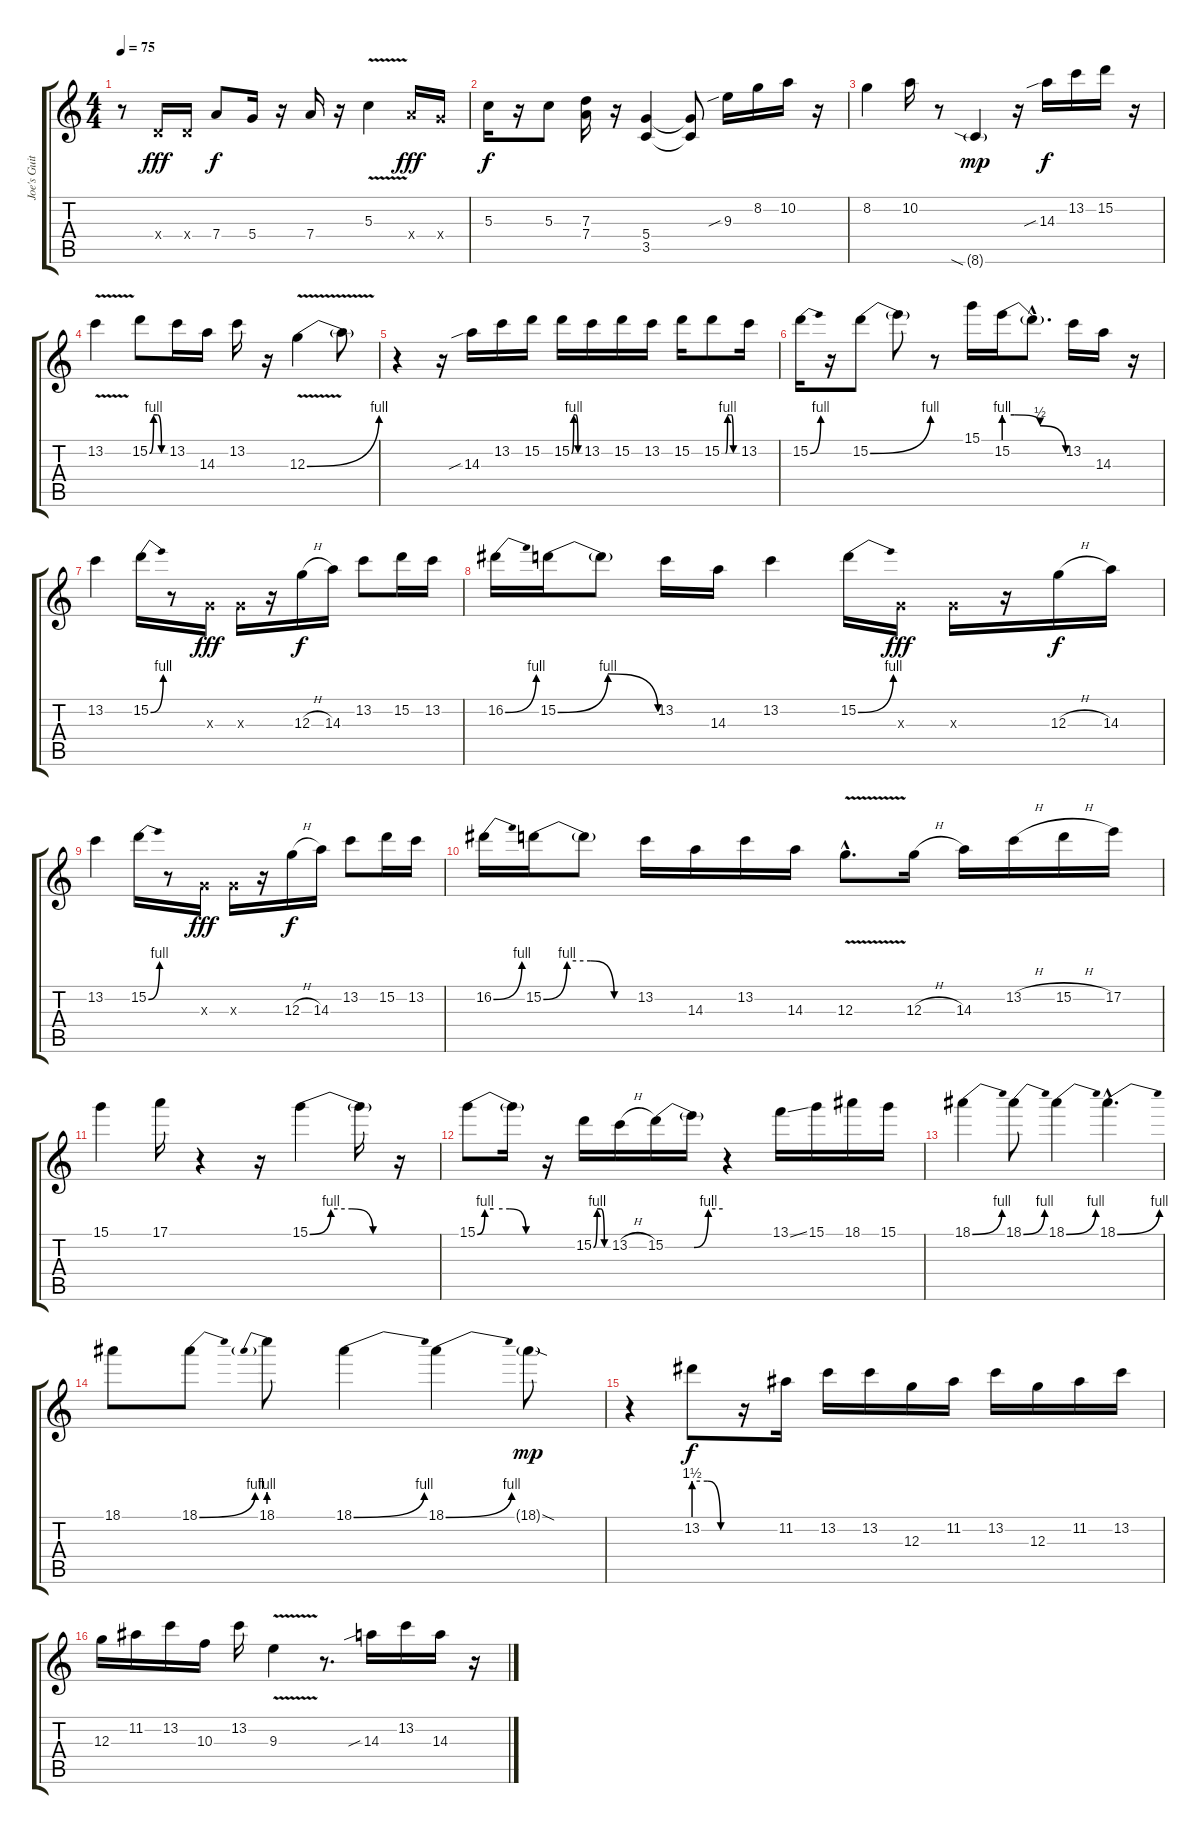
\track ("Joe's Guitar" "Joe's Guit") {instrument distortionguitar}
\staff {score tabs}
\tuning (E4 B3 G3 D3 A2 E2) {hide}
\ts (4 4)
\tempo 75
\clef g2
\ks c
r.8{dy f} 0.4{x}.16{dy fff} 0.4{x}.16 7.4.8{dy f} 5.4.16 r.16 7.4.16 r.16 5.3{v}.4 7.4{x}.16{dy fff} 5.4{x}.16 |
5.3.16{dy f} r.16 5.3.8 (7.3 7.4).16 r.16 (5.4 3.5).4 (5.4{t} 3.5{t}).8 9.3{sib}.16 8.2.16 10.2.16 r.16 |
8.2.4 10.2.16 r.8 8.6{sia g}.4{dy mp} r.16 14.3{sib}.16{dy f} 13.2.16 15.2.16 r.16 |
13.2{v}.4 15.2{be (custom 0 0 15 4 30 4 45 0 60 0)}.8 13.2.16 14.3.16 13.2.16 r.16 12.3{be (bend 0 0 60 4) v}.4 12.3{t}.8 |
r.4 r.16 14.3{sib}.16 13.2.16 15.2.16 15.2{be (custom 0 0 15 4 30 4 45 0 60 0)}.16 13.2.16 15.2.16 13.2.16 15.2.16 15.2{be (custom 0 0 15 0 23 4 30 4 35 4 37 4 45 0 60 0)}.8 13.2.16 |
15.2{be (bend 0 0 60 4)}.16 r.16 15.2{be (bend 0 0 60 4)}.8 15.2{t}.8 r.8 15.1.16 15.2{be (custom 0 4 10 4 35 2 60 0)}.16 15.2{hac t}.8{d} 13.2.16 14.3.16 r.16 |
13.2.4 15.2{be (bend 0 0 60 4)}.16 r.8 0.3{x}.16{dy fff} 0.3{x}.16 r.16 12.3{h}.16{dy f} 14.3.16 13.2.8 15.2.16 13.2.16 |
16.2{be (bend 0 0 60 4)}.16 15.2{be (bendrelease 0 0 15 4 30 4 60 0)}.16 15.2{t}.8 13.2.16 14.3.16 13.2.4 15.2{be (bend 0 0 60 4)}.16 0.3{x}.16{dy fff} 0.3{x}.16 r.16 12.3{h}.16{dy f} 14.3.16 |
13.2.4 15.2{be (bend 0 0 60 4)}.16 r.8 0.3{x}.16{dy fff} 0.3{x}.16 r.16 12.3{h}.16{dy f} 14.3.16 13.2.8 15.2.16 13.2.16 |
16.2{be (bend 0 0 60 4)}.16 15.2{be (custom 0 0 15 4 30 4 45 0 60 0)}.16 15.2{t}.8 13.2.16 14.3.16 13.2.16 14.3.16 12.3{v hac}.8{d} 12.3{h}.16 14.3.16 13.2{h}.16 15.2{h}.16 17.2.16 |
15.1.4 17.1.16 r.4 r.16 15.1{be (custom 0 0 15 4 30 4 45 0 60 0)}.4 15.1{t}.16 r.16 |
15.1{be (custom 0 0 7 4 15 4 30 4 45 0 60 0)}.8 15.1{t}.16 r.16 15.2{be (custom 0 0 15 4 30 4 45 0 60 0)}.16 13.2{h}.16 15.2{be (custom 0 0 30 0 45 4 60 4)}.16 15.2{t}.16 r.4 13.1{ss}.16 15.1.16 18.1.16 15.1.16 |
18.1{be (bend 0 0 60 4)}.4 18.1{be (bend 0 0 60 4)}.8 18.1{be (bend 0 0 60 4)}.4 18.1{be (bend 0 0 60 4) hac}.4{d} |
18.1.8 18.1{be (bend 0 0 60 4)}.8 18.1{be (prebend 0 4 60 4)}.8 18.1{be (bend 0 0 60 4)}.4 18.1{be (bend 0 0 60 4)}.4 18.1{sod g}.8{dy mp} |
r.4 13.2{be (custom 0 6 20 6 40 0 60 0)}.8{dy f} r.16 11.2.16 13.2.16 13.2.16 12.3.16 11.2.16 13.2.16 12.3.16 11.2.16 13.2.16 |
12.3.16 11.2.16 13.2.16 10.3.16 13.2.16 9.3{v}.4 r.8{d} 14.3{sib}.16 13.2.16 14.3.16 r.16
